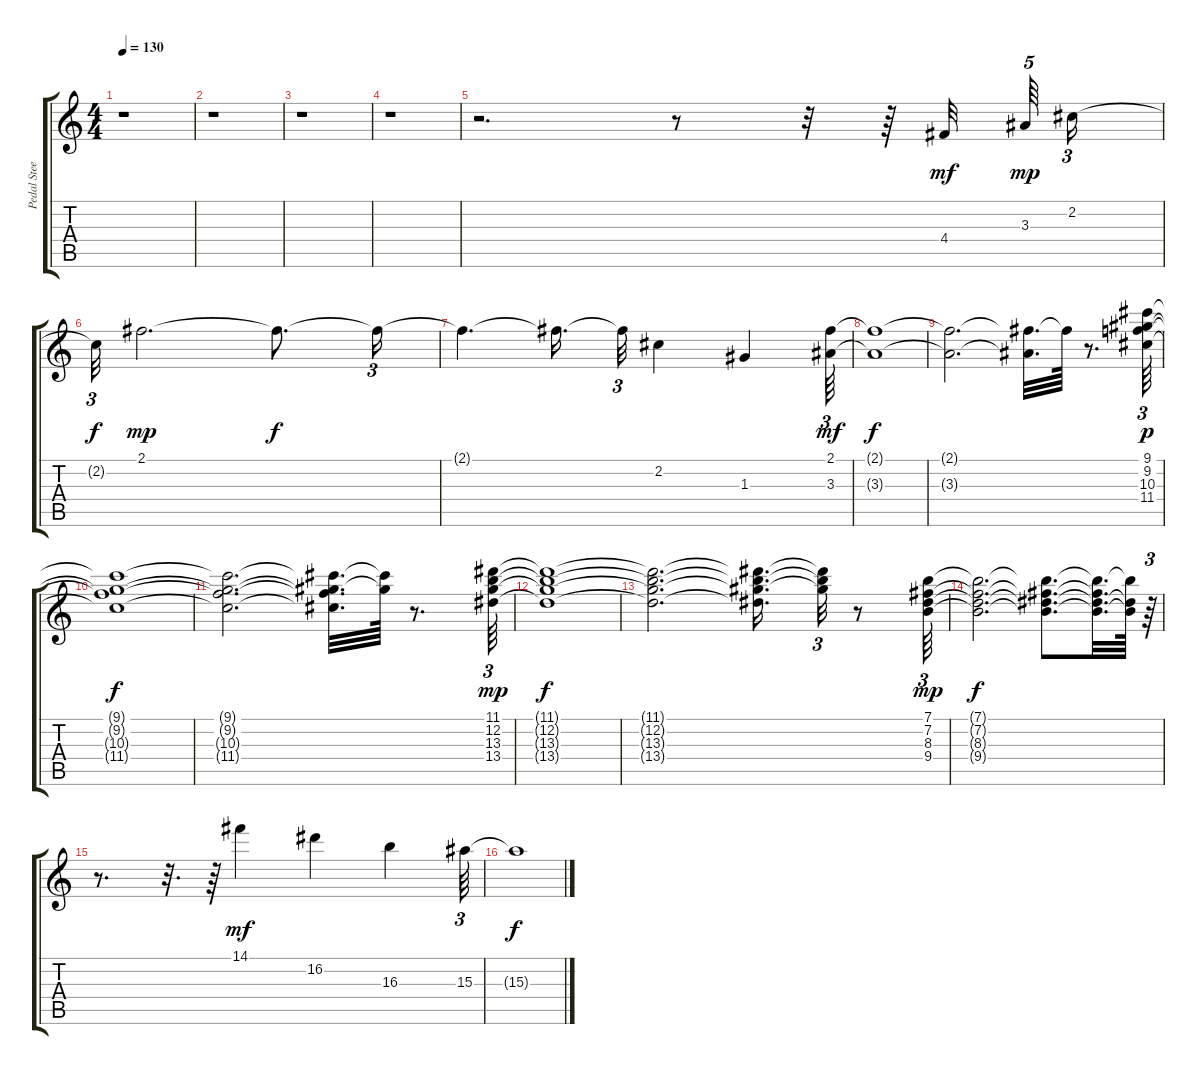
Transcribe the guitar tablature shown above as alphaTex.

\track ("Pedal Steel" "Pedal Stee") {instrument electricguitarjazz}
\staff {score tabs}
\tuning (E4 B3 G3 D3 A2 E2) {hide}
\ts (4 4)
\tempo 130
\clef g2
\ks c
r.1{dy f} |
r.1 |
r.1 |
r.1 |
r.2{d} r.8 r.32 r.64 4.4.32{dy mf} 3.3.64{tu (5 4) dy mp} 2.2.16{tu (3 2)} |
2.2{t}.32{tu (3 2) dy f} 2.1.2{d dy mp} 2.1{t}.8{d dy f} 2.1{t}.16{tu (3 2)} |
2.1{t}.4{d} 2.1{t}.16{d} 2.1{t}.32{tu (3 2)} 2.2.4 1.3.4 (2.1 3.3).64{tu (3 2) dy mf} |
(2.1{t} 3.3{t}).1{dy f} |
(2.1{t} 3.3{t}).2{d} (2.1{t} 3.3{t}).32{d} 2.1{t}.64 r.8{d} (9.1 9.2 10.3 11.4).64{tu (3 2) dy p} |
(9.1{t} 9.2{t} 10.3{t} 11.4{t}).1{dy f} |
(9.1{t} 9.2{t} 10.3{t} 11.4{t}).2{d} (9.1{t} 9.2{t} 10.3{t} 11.4{t}).32{d} (9.1{t} 9.2{t}).64 r.8{d} (11.1 12.2 13.3 13.4).64{tu (3 2) dy mp} |
(11.1{t} 12.2{t} 13.3{t} 13.4{t}).1{dy f} |
(11.1{t} 12.2{t} 13.3{t} 13.4{t}).2{d} (11.1{t} 12.2{t} 13.3{t} 13.4{t}).16{d} (11.1{t} 12.2{t} 13.3{t}).32{tu (3 2)} r.8 (7.1 7.2 8.3 9.4).64{tu (3 2) dy mp} |
(7.1{t} 7.2{t} 8.3{t} 9.4{t}).2{d dy f} (7.1{t} 7.2{t} 8.3{t} 9.4{t}).8{d} (7.1{t} 7.2{t} 8.3{t} 9.4{t}).32{d} (7.1{t} 8.3{t} 9.4{t}).64 r.64{tu (3 2)} |
r.8{d} r.32{d} r.64 14.1.4{dy mf} 16.2.4 16.3.4 15.3.64{tu (3 2)} |
15.3{t}.1{dy f}
